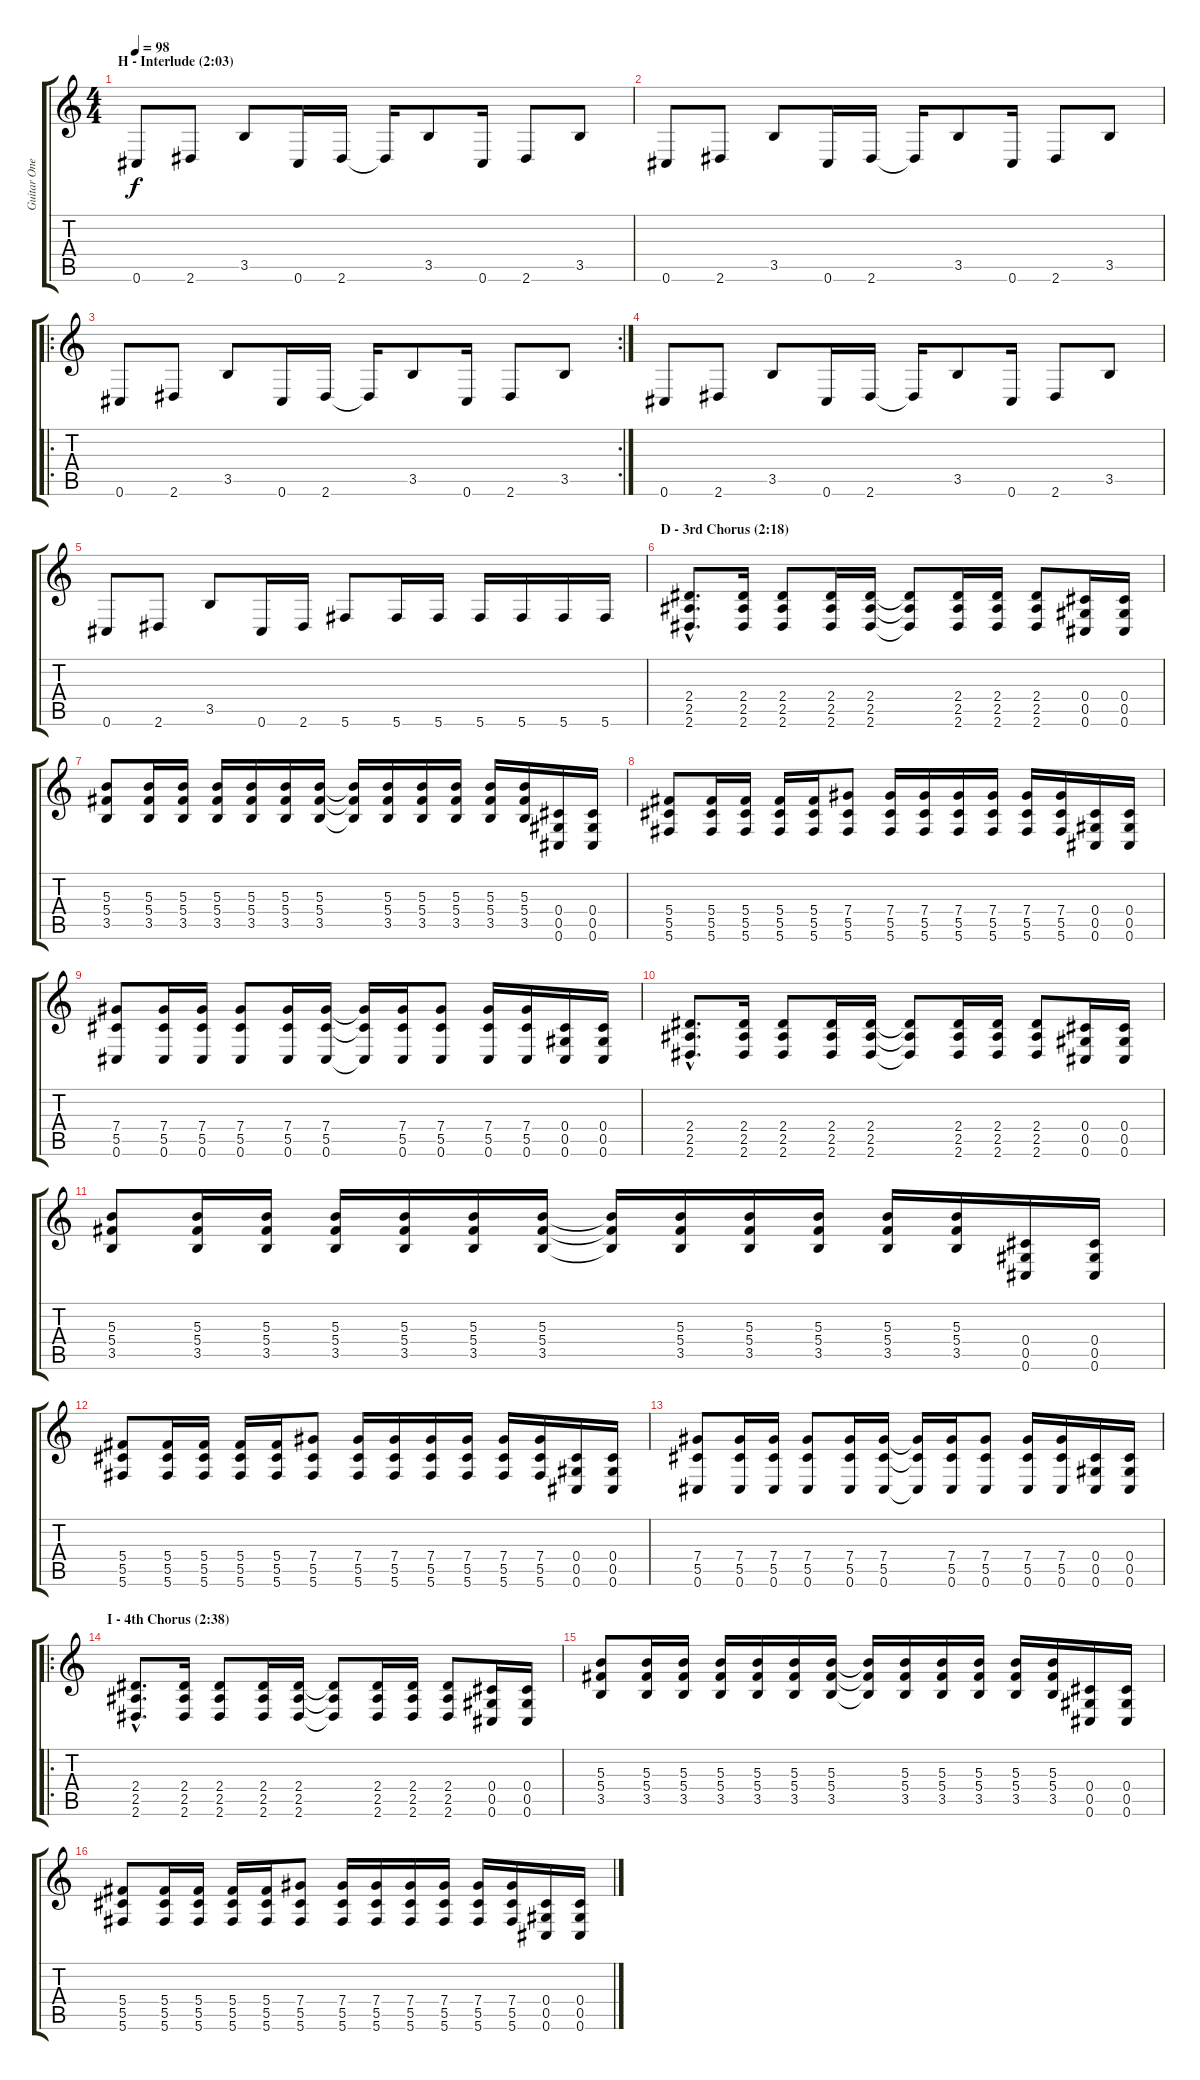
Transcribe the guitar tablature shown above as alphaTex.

\track ("Guitar One" "Guitar One") {instrument distortionguitar}
\staff {score tabs}
\tuning (Eb4 Bb3 Gb3 Db3 Ab2 Db2) {hide}
\ts (4 4)
\section ("" "H - Interlude (2:03)")
\tempo 98
\clef g2
\ks c
0.6.8{dy f} 2.6.8 3.5.8 0.6.16 2.6.16 2.6{t}.16 3.5.8 0.6.16 2.6.8 3.5.8 |
0.6.8 2.6.8 3.5.8 0.6.16 2.6.16 2.6{t}.16 3.5.8 0.6.16 2.6.8 3.5.8 |
\ro
\rc 2
0.6.8 2.6.8 3.5.8 0.6.16 2.6.16 2.6{t}.16 3.5.8 0.6.16 2.6.8 3.5.8 |
0.6.8 2.6.8 3.5.8 0.6.16 2.6.16 2.6{t}.16 3.5.8 0.6.16 2.6.8 3.5.8 |
0.6.8 2.6.8 3.5.8 0.6.16 2.6.16 5.6.8 5.6.16 5.6.16 5.6.16 5.6.16 5.6.16 5.6.16 |
\section ("" "D - 3rd Chorus (2:18)")
(2.4{hac} 2.5{hac} 2.6{hac}).8{d} (2.4 2.5 2.6).16 (2.4 2.5 2.6).8 (2.4 2.5 2.6).16 (2.4 2.5 2.6).16 (2.4{t} 2.5{t} 2.6{t}).8 (2.4 2.5 2.6).16 (2.4 2.5 2.6).16 (2.4 2.5 2.6).8 (0.4 0.5 0.6).16 (0.4 0.5 0.6).16 |
(5.3 5.4 3.5).8 (5.3 5.4 3.5).16 (5.3 5.4 3.5).16 (5.3 5.4 3.5).16 (5.3 5.4 3.5).16 (5.3 5.4 3.5).16 (5.3 5.4 3.5).16 (5.3{t} 5.4{t} 3.5{t}).16 (5.3 5.4 3.5).16 (5.3 5.4 3.5).16 (5.3 5.4 3.5).16 (5.3 5.4 3.5).16 (5.3 5.4 3.5).16 (0.4 0.5 0.6).16 (0.4 0.5 0.6).16 |
(5.4 5.5 5.6).8 (5.4 5.5 5.6).16 (5.4 5.5 5.6).16 (5.4 5.5 5.6).16 (5.4 5.5 5.6).16 (7.4 5.5 5.6).8 (7.4 5.5 5.6).16 (7.4 5.5 5.6).16 (7.4 5.5 5.6).16 (7.4 5.5 5.6).16 (7.4 5.5 5.6).16 (7.4 5.5 5.6).16 (0.4 0.5 0.6).16 (0.4 0.5 0.6).16 |
(7.4 5.5 0.6).8 (7.4 5.5 0.6).16 (7.4 5.5 0.6).16 (7.4 5.5 0.6).8 (7.4 5.5 0.6).16 (7.4 5.5 0.6).16 (7.4{t} 5.5{t} 0.6{t}).16 (7.4 5.5 0.6).16 (7.4 5.5 0.6).8 (7.4 5.5 0.6).16 (7.4 5.5 0.6).16 (0.4 0.5 0.6).16 (0.4 0.5 0.6).16 |
(2.4{hac} 2.5{hac} 2.6{hac}).8{d} (2.4 2.5 2.6).16 (2.4 2.5 2.6).8 (2.4 2.5 2.6).16 (2.4 2.5 2.6).16 (2.4{t} 2.5{t} 2.6{t}).8 (2.4 2.5 2.6).16 (2.4 2.5 2.6).16 (2.4 2.5 2.6).8 (0.4 0.5 0.6).16 (0.4 0.5 0.6).16 |
(5.3 5.4 3.5).8 (5.3 5.4 3.5).16 (5.3 5.4 3.5).16 (5.3 5.4 3.5).16 (5.3 5.4 3.5).16 (5.3 5.4 3.5).16 (5.3 5.4 3.5).16 (5.3{t} 5.4{t} 3.5{t}).16 (5.3 5.4 3.5).16 (5.3 5.4 3.5).16 (5.3 5.4 3.5).16 (5.3 5.4 3.5).16 (5.3 5.4 3.5).16 (0.4 0.5 0.6).16 (0.4 0.5 0.6).16 |
(5.4 5.5 5.6).8 (5.4 5.5 5.6).16 (5.4 5.5 5.6).16 (5.4 5.5 5.6).16 (5.4 5.5 5.6).16 (7.4 5.5 5.6).8 (7.4 5.5 5.6).16 (7.4 5.5 5.6).16 (7.4 5.5 5.6).16 (7.4 5.5 5.6).16 (7.4 5.5 5.6).16 (7.4 5.5 5.6).16 (0.4 0.5 0.6).16 (0.4 0.5 0.6).16 |
(7.4 5.5 0.6).8 (7.4 5.5 0.6).16 (7.4 5.5 0.6).16 (7.4 5.5 0.6).8 (7.4 5.5 0.6).16 (7.4 5.5 0.6).16 (7.4{t} 5.5{t} 0.6{t}).16 (7.4 5.5 0.6).16 (7.4 5.5 0.6).8 (7.4 5.5 0.6).16 (7.4 5.5 0.6).16 (0.4 0.5 0.6).16 (0.4 0.5 0.6).16 |
\ro
\section ("" "I - 4th Chorus (2:38)")
(2.4{hac} 2.5{hac} 2.6{hac}).8{d} (2.4 2.5 2.6).16 (2.4 2.5 2.6).8 (2.4 2.5 2.6).16 (2.4 2.5 2.6).16 (2.4{t} 2.5{t} 2.6{t}).8 (2.4 2.5 2.6).16 (2.4 2.5 2.6).16 (2.4 2.5 2.6).8 (0.4 0.5 0.6).16 (0.4 0.5 0.6).16 |
(5.3 5.4 3.5).8 (5.3 5.4 3.5).16 (5.3 5.4 3.5).16 (5.3 5.4 3.5).16 (5.3 5.4 3.5).16 (5.3 5.4 3.5).16 (5.3 5.4 3.5).16 (5.3{t} 5.4{t} 3.5{t}).16 (5.3 5.4 3.5).16 (5.3 5.4 3.5).16 (5.3 5.4 3.5).16 (5.3 5.4 3.5).16 (5.3 5.4 3.5).16 (0.4 0.5 0.6).16 (0.4 0.5 0.6).16 |
(5.4 5.5 5.6).8 (5.4 5.5 5.6).16 (5.4 5.5 5.6).16 (5.4 5.5 5.6).16 (5.4 5.5 5.6).16 (7.4 5.5 5.6).8 (7.4 5.5 5.6).16 (7.4 5.5 5.6).16 (7.4 5.5 5.6).16 (7.4 5.5 5.6).16 (7.4 5.5 5.6).16 (7.4 5.5 5.6).16 (0.4 0.5 0.6).16 (0.4 0.5 0.6).16
